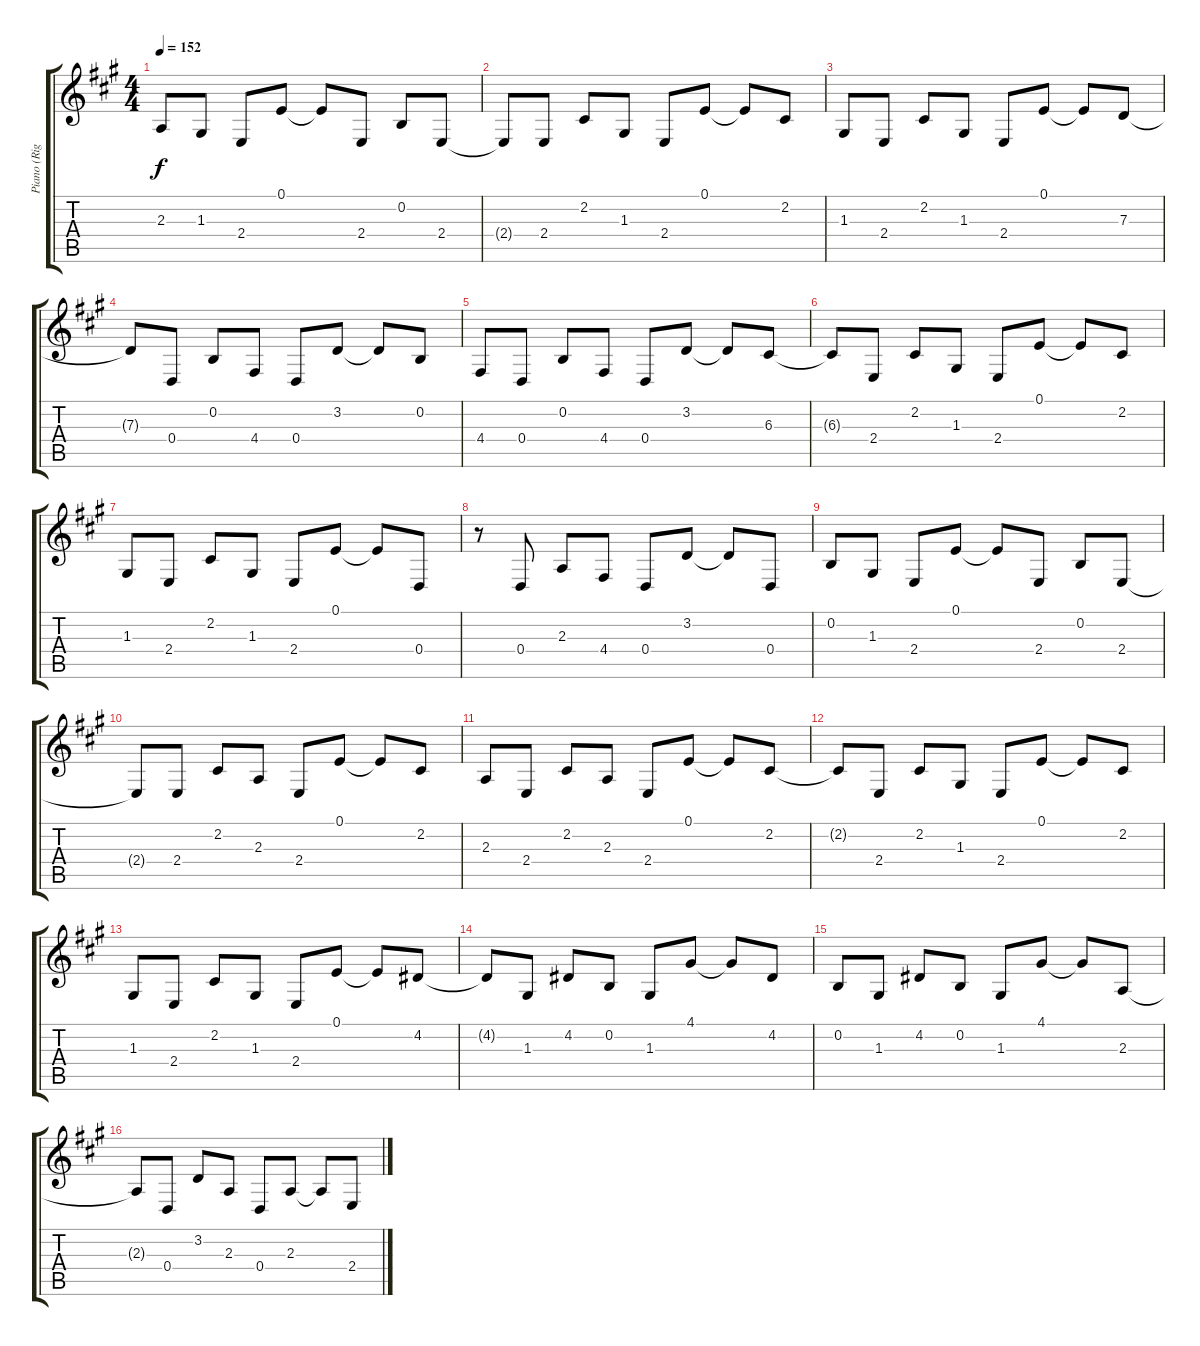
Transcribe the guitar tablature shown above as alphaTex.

\track ("Piano (Right Hand)" "Piano (Rig") {instrument acousticgrandpiano}
\staff {score tabs}
\tuning (E4 B3 G3 D3 A2 E2) {hide}
\ts (4 4)
\tempo 152
\clef g2
\ks a
2.3{t}.8{dy f} 1.3.8 2.4.8 0.1.8 0.1{t}.8 2.4.8 0.2.8 2.4.8 |
2.4{t}.8 2.4.8 2.2.8 1.3.8 2.4.8 0.1.8 0.1{t}.8 2.2.8 |
1.3.8 2.4.8 2.2.8 1.3.8 2.4.8 0.1.8 0.1{t}.8 7.3.8 |
7.3{t}.8 0.4.8 0.2.8 4.4.8 0.4.8 3.2.8 3.2{t}.8 0.2.8 |
4.4.8 0.4.8 0.2.8 4.4.8 0.4.8 3.2.8 3.2{t}.8 6.3.8 |
6.3{t}.8 2.4.8 2.2.8 1.3.8 2.4.8 0.1.8 0.1{t}.8 2.2.8 |
1.3.8 2.4.8 2.2.8 1.3.8 2.4.8 0.1.8 0.1{t}.8 0.4.8 |
r.8 0.4.8 2.3.8 4.4.8 0.4.8 3.2.8 3.2{t}.8 0.4.8 |
0.2.8 1.3.8 2.4.8 0.1.8 0.1{t}.8 2.4.8 0.2.8 2.4.8 |
2.4{t}.8 2.4.8 2.2.8 2.3.8 2.4.8 0.1.8 0.1{t}.8 2.2.8 |
2.3.8 2.4.8 2.2.8 2.3.8 2.4.8 0.1.8 0.1{t}.8 2.2.8 |
2.2{t}.8 2.4.8 2.2.8 1.3.8 2.4.8 0.1.8 0.1{t}.8 2.2.8 |
1.3.8 2.4.8 2.2.8 1.3.8 2.4.8 0.1.8 0.1{t}.8 4.2.8 |
4.2{t}.8{volume 0} 1.3.8 4.2.8 0.2.8 1.3.8 4.1.8 4.1{t}.8 4.2.8 |
0.2.8 1.3.8 4.2.8 0.2.8 1.3.8 4.1.8 4.1{t}.8 2.3.8 |
2.3{t}.8 0.4.8 3.2.8 2.3.8 0.4.8 2.3.8 2.3{t}.8 2.4.8
